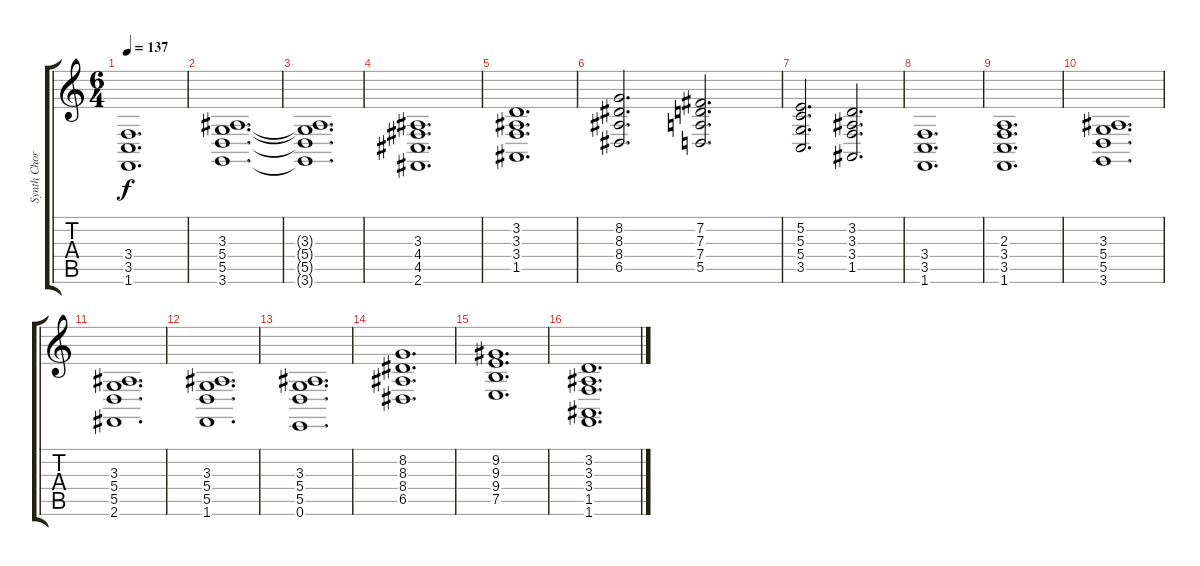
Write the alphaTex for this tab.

\track ("Synth Chords" "Synth Chor") {instrument stringensemble1}
\staff {score tabs}
\tuning (E4 B3 G3 D3 A2 E2) {hide}
\ts (6 4)
\tempo 137
\clef g2
\ks c
(3.4{t} 3.5{t} 1.6{t}).1{d dy f} |
(3.3 5.4 5.5 3.6).1{d} |
(3.3{t} 5.4{t} 5.5{t} 3.6{t}).1{d} |
(3.3 4.4 4.5 2.6).1{d} |
(3.2 3.3 3.4 1.5).1{d} |
(8.2 8.3 8.4 6.5).2{d} (7.2 7.3 7.4 5.5).2{d} |
(5.2 5.3 5.4 3.5).2{d} (3.2 3.3 3.4 1.5).2{d} |
(3.4 3.5 1.6).1{d} |
(2.3 3.4 3.5 1.6).1{d} |
(3.3 5.4 5.5 3.6).1{d} |
(3.3 5.4 5.5 2.6).1{d} |
(3.3 5.4 5.5 1.6).1{d} |
(3.3 5.4 5.5 0.6).1{d} |
(8.2 8.3 8.4 6.5).1{d} |
(9.2 9.3 9.4 7.5).1{d} |
(3.2 3.3 3.4 1.5 1.6).1{d}
